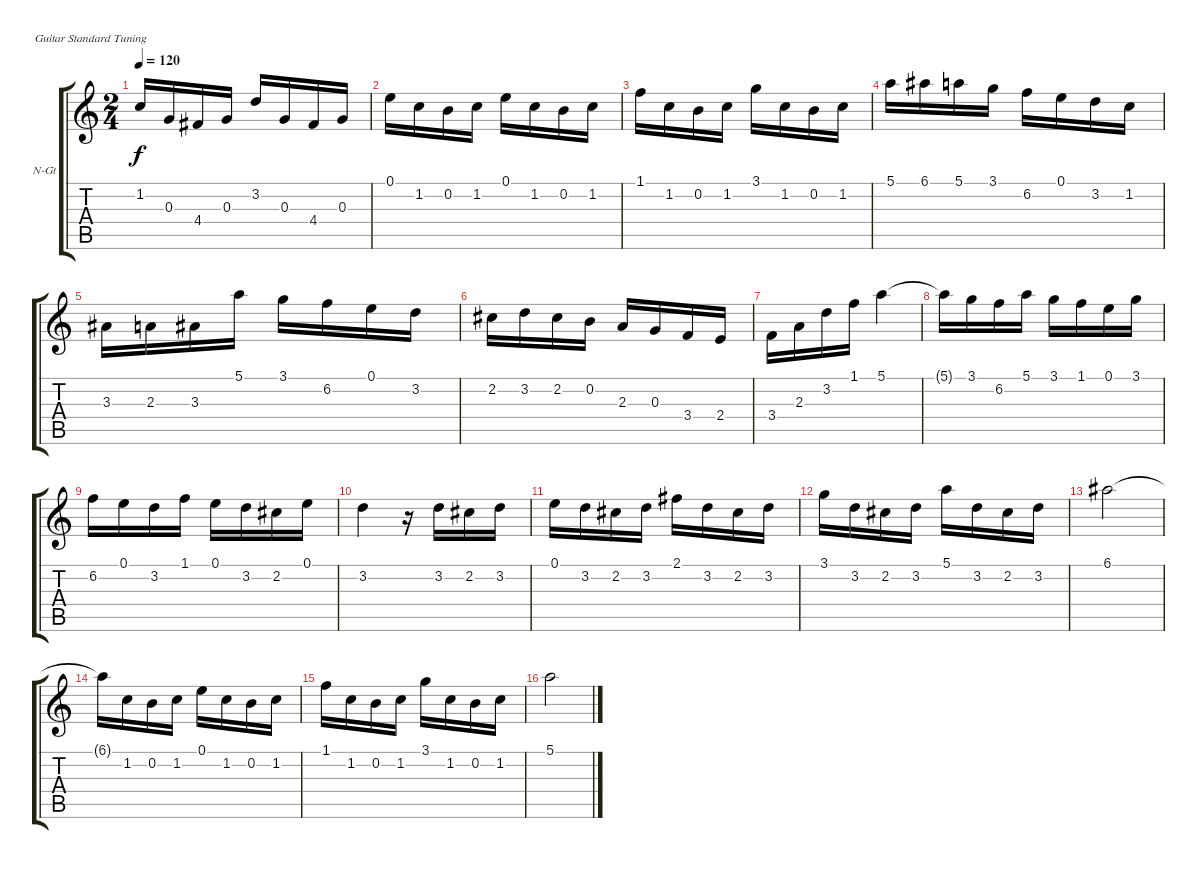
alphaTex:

\bracketExtendMode groupsimilarinstruments
\firstSystemTrackNameOrientation horizontal
\otherSystemsTrackNameOrientation horizontal
\track ("Piste 1" "N-Gt") {instrument acousticguitarnylon}
\staff {score tabs}
\tuning (E4 B3 G3 D3 A2 E2)
\ts (2 4)
\tempo 120
\clef g2
\ks c
1.2.16{dy f} 0.3.16 4.4.16 0.3.16 3.2.16 0.3.16 4.4.16 0.3.16 |
0.1.16 1.2.16 0.2.16 1.2.16 0.1.16 1.2.16 0.2.16 1.2.16 |
1.1.16 1.2.16 0.2.16 1.2.16 3.1.16 1.2.16 0.2.16 1.2.16 |
5.1.16 6.1.16 5.1.16 3.1.16 6.2.16 0.1.16 3.2.16 1.2.16 |
3.3.16 2.3.16 3.3.16 5.1.16 3.1.16 6.2.16 0.1.16 3.2.16 |
2.2.16 3.2.16 2.2.16 0.2.16 2.3.16 0.3.16 3.4.16 2.4.16 |
3.4.16 2.3.16 3.2.16 1.1.16 5.1.4 |
5.1{t}.16 3.1.16 6.2.16 5.1.16 3.1.16 1.1.16 0.1.16 3.1.16 |
6.2.16 0.1.16 3.2.16 1.1.16 0.1.16 3.2.16 2.2.16 0.1.16 |
3.2.4 r.16 3.2.16 2.2.16 3.2.16 |
0.1.16 3.2.16 2.2.16 3.2.16 2.1.16 3.2.16 2.2.16 3.2.16 |
3.1.16 3.2.16 2.2.16 3.2.16 5.1.16 3.2.16 2.2.16 3.2.16 |
6.1.2 |
6.1{t}.16 1.2.16 0.2.16 1.2.16 0.1.16 1.2.16 0.2.16 1.2.16 |
1.1.16 1.2.16 0.2.16 1.2.16 3.1.16 1.2.16 0.2.16 1.2.16 |
5.1.2
